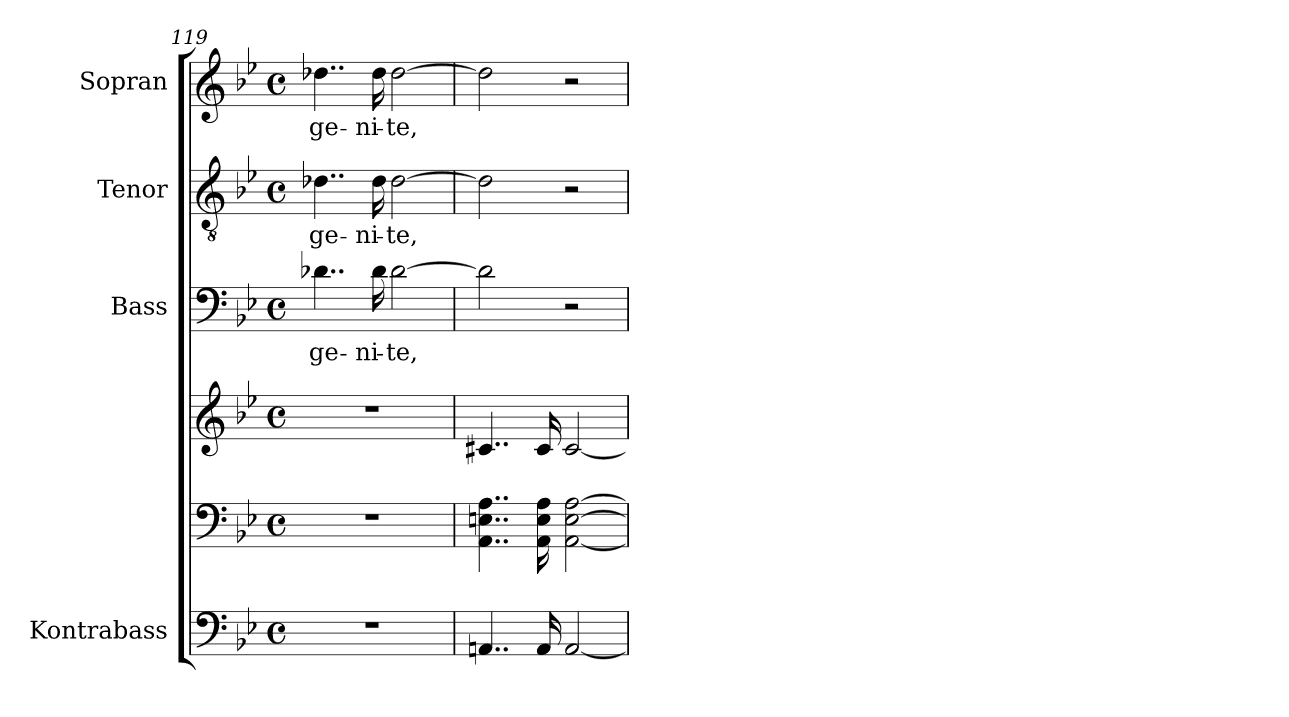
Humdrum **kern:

**kern	**kern	**kern	**kern	**text	**kern	**text	**kern	**text
*part5	*part4	*part4	*part3	*part3	*part2	*part2	*part1	*part1
*staff6	*staff5	*staff4	*staff3	*staff3	*staff2	*staff2	*staff1	*staff1
*I"Kontrabass	*	*	*I"Bass	*	*I"Tenor	*	*I"Sopran	*
*I'Kb.	*	*	*I'B.	*	*I'T.	*	*I'S.	*
!!LO:PB:g=z
*clefF4	*clefF4	*clefG2	*clefF4	*	*clefGv2	*	*clefG2	*
*ITrd7c12	*	*	*	*	*	*	*	*
*k[b-e-]	*k[b-e-]	*k[b-e-]	*k[b-e-]	*	*k[b-e-]	*	*k[b-e-]	*
*B-:	*B-:	*B-:	*B-:	*	*B-:	*	*B-:	*
*M4/4	*M4/4	*M4/4	*M4/4	*	*M4/4	*	*M4/4	*
*met(c)	*met(c)	*met(c)	*met(c)	*	*met(c)	*	*met(c)	*
=119	=119	=119	=119	=119	=119	=119	=119	=119
!	!	!	!	!LO:LY:b	!	!LO:LY:b	!	!LO:LY:b
1r	1r	1r	4..d-X\	-ge-	4..d-X\	-ge-	4..dd-X\	-ge-
!	!	!	!	!LO:LY:b	!	!LO:LY:b	!	!LO:LY:b
.	.	.	16d-\	-ni-	16d-\	-ni-	16dd-\	-ni-
!	!	!	!	!LO:LY:b	!	!LO:LY:b	!	!LO:LY:b
.	.	.	[2d-\	-te,	[2d-\	-te,	[2dd-\	-te,
=120	=120	=120	=120	=120	=120	=120	=120	=120
4..AAAn/	4..AA\ 4..En\ 4..A\	4..c#X/	2d-\]	.	2d-\]	.	2dd-\]	.
16AAA/	16AA\ 16E\ 16A\	16c#/	.	.	.	.	.	.
[2AAA/	[2AA\ [2E\ [2A\	[2c#/	2r	.	2r	.	2r	.
=	=	=	=	=	=	=	=	=
*-	*-	*-	*-	*-	*-	*-	*-	*-
